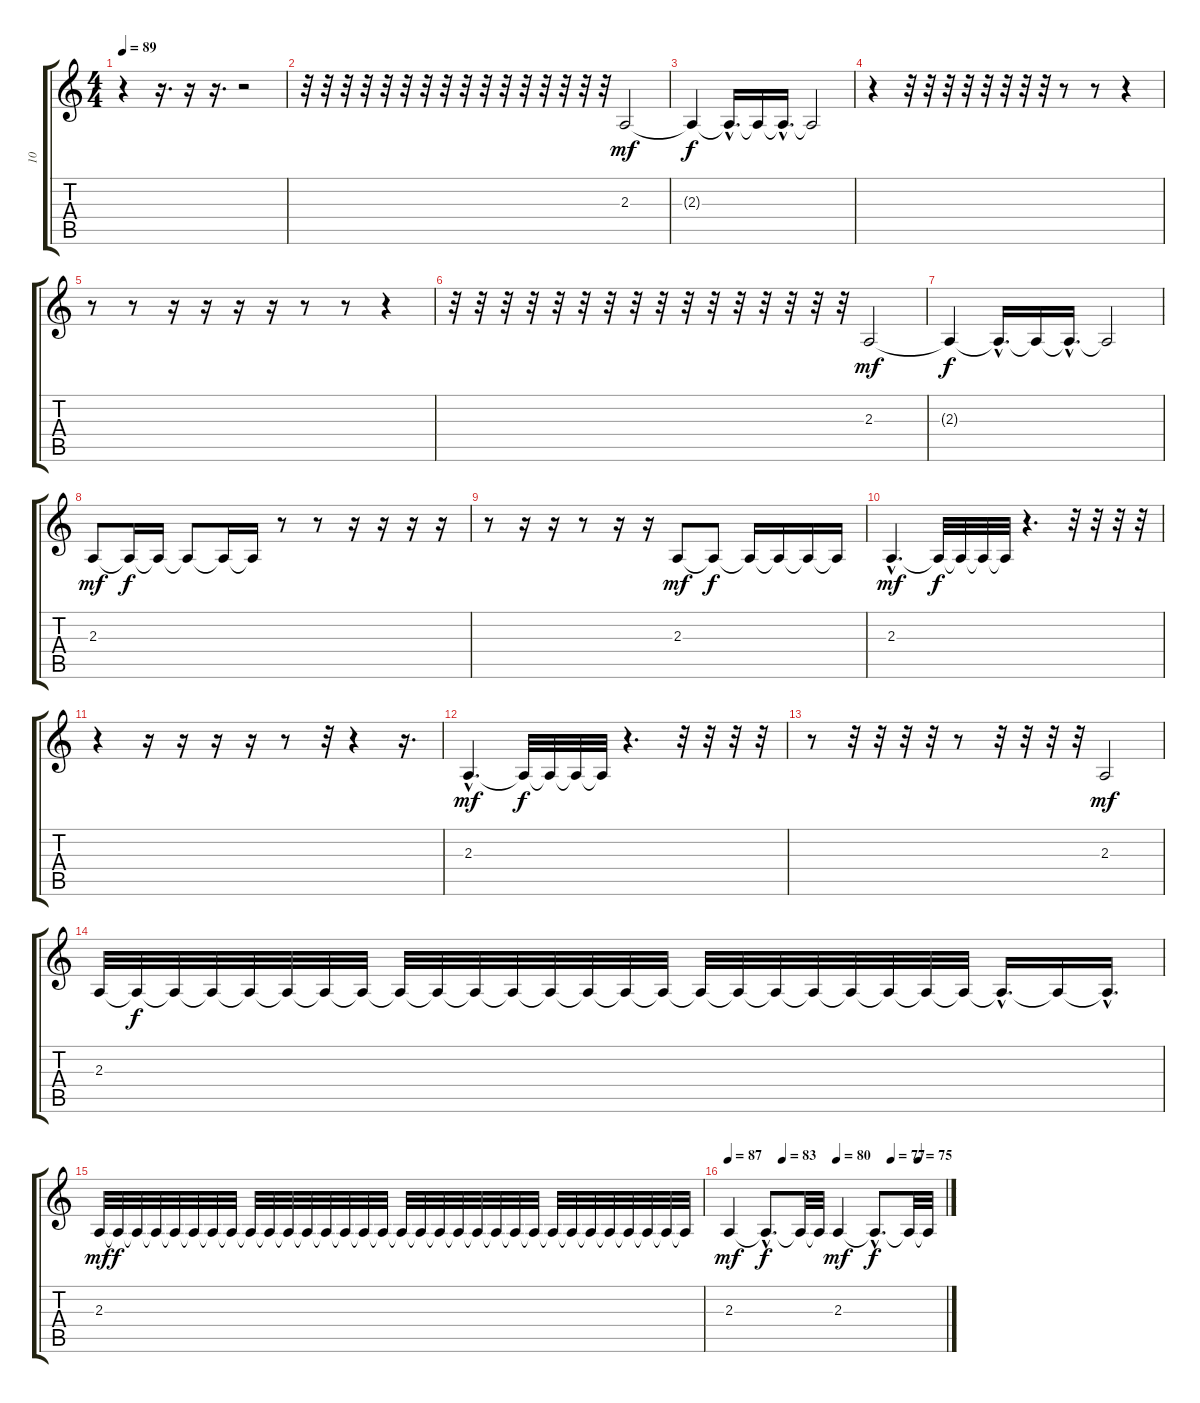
\track ("10" "10") {instrument acousticgrandpiano}
\staff {score tabs}
\tuning (E4 B3 G3 D3 A2 E2) {hide}
\ts (4 4)
\tempo 89
\clef g2
\ks c
r.4{dy mf} r.16{d} r.16 r.16{d} r.2 |
r.32 r.32 r.32 r.32 r.32 r.32 r.32 r.32 r.32 r.32 r.32 r.32 r.32 r.32 r.32 r.32 2.3.2 |
2.3{t}.4{dy f} 2.3{hac t}.16{d} 2.3{t}.16 2.3{hac t}.16{d} 2.3{t}.2 |
r.4 r.32 r.32 r.32 r.32 r.32 r.32 r.32 r.32 r.8 r.8 r.4 |
r.8 r.8 r.16 r.16 r.16 r.16 r.8 r.8 r.4 |
r.32 r.32 r.32 r.32 r.32 r.32 r.32 r.32 r.32 r.32 r.32 r.32 r.32 r.32 r.32 r.32 2.3.2{dy mf} |
2.3{t}.4{dy f} 2.3{hac t}.16{d} 2.3{t}.16 2.3{hac t}.16{d} 2.3{t}.2 |
2.3.8{dy mf} 2.3{t}.16{dy f} 2.3{t}.16 2.3{t}.8 2.3{t}.16 2.3{t}.16 r.8 r.8 r.16 r.16 r.16 r.16 |
r.8 r.16 r.16 r.8 r.16 r.16 2.3.8{dy mf} 2.3{t}.8{dy f} 2.3{t}.16 2.3{t}.16 2.3{t}.16 2.3{t}.16 |
2.3{hac}.4{d dy mf} 2.3{t}.32{dy f} 2.3{t}.32 2.3{t}.32 2.3{t}.32 r.4{d} r.32 r.32 r.32 r.32 |
r.4 r.16 r.16 r.16 r.16 r.8 r.32 r.4 r.16{d} |
2.3{hac}.4{d dy mf} 2.3{t}.32{dy f} 2.3{t}.32 2.3{t}.32 2.3{t}.32 r.4{d} r.32 r.32 r.32 r.32 |
r.8 r.32 r.32 r.32 r.32 r.8 r.32 r.32 r.32 r.32 2.3.2{dy mf} |
2.3.32 2.3{t}.32{dy f} 2.3{t}.32 2.3{t}.32 2.3{t}.32 2.3{t}.32 2.3{t}.32 2.3{t}.32 2.3{t}.32 2.3{t}.32 2.3{t}.32 2.3{t}.32 2.3{t}.32 2.3{t}.32 2.3{t}.32 2.3{t}.32 2.3{t}.32 2.3{t}.32 2.3{t}.32 2.3{t}.32 2.3{t}.32 2.3{t}.32 2.3{t}.32 2.3{t}.32 2.3{hac t}.16{d} 2.3{t}.16 2.3{hac t}.16{d} |
2.3.32{dy mf} 2.3{t}.32{dy f} 2.3{t}.32 2.3{t}.32 2.3{t}.32 2.3{t}.32 2.3{t}.32 2.3{t}.32 2.3{t}.32 2.3{t}.32 2.3{t}.32 2.3{t}.32 2.3{t}.32 2.3{t}.32 2.3{t}.32 2.3{t}.32 2.3{t}.32 2.3{t}.32 2.3{t}.32 2.3{t}.32 2.3{t}.32 2.3{t}.32 2.3{t}.32 2.3{t}.32 2.3{t}.32 2.3{t}.32 2.3{t}.32 2.3{t}.32 2.3{t}.32 2.3{t}.32 2.3{t}.32 2.3{t}.32 |
\tempo 87
\tempo (83 0.25)
\tempo (80 0.5)
\tempo (77 0.75)
\tempo (75 0.875)
2.3.4{dy mf} 2.3{hac t}.8{d dy f} 2.3{t}.32 2.3{t}.32 2.3.4{dy mf} 2.3{hac t}.8{d dy f} 2.3{t}.32 2.3{t}.32
